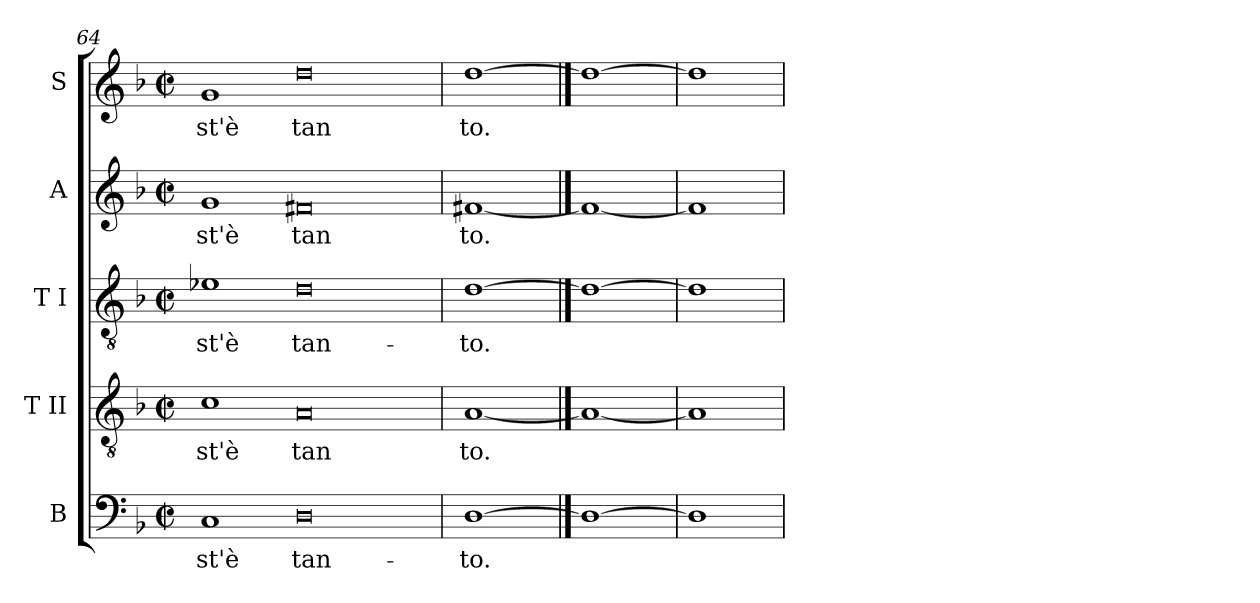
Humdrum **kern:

**kern	**text	**kern	**text	**kern	**text	**kern	**text	**kern	**text
*part5	*part5	*part4	*part4	*part3	*part3	*part2	*part2	*part1	*part1
*staff5	*staff5	*staff4	*staff4	*staff3	*staff3	*staff2	*staff2	*staff1	*staff1
*I"B	*	*I"T II	*	*I"T I	*	*I"A	*	*I"S	*
*clefF4	*	*clefGv2	*	*clefGv2	*	*clefG2	*	*clefG2	*
*k[b-]	*	*k[b-]	*	*k[b-]	*	*k[b-]	*	*k[b-]	*
*F:	*	*F:	*	*F:	*	*F:	*	*F:	*
*M2/2	*	*M2/2	*	*M2/2	*	*M2/2	*	*M2/2	*
*met(c|)	*	*met(c|)	*	*met(c|)	*	*met(c|)	*	*met(c|)	*
=64	=64	=64	=64	=64	=64	=64	=64	=64	=64
!	!LO:LY:b:cj	!	!LO:LY:b:cj	!	!LO:LY:b:cj	!	!LO:LY:b:cj	!	!LO:LY:b:cj
1C	-st'è	1c	st'è	1e-X	-st'è	1g	st'è	1g	st'è
!	!LO:LY:b:cj	!	!LO:LY:b:cj	!	!LO:LY:b:cj	!	!LO:LY:b:cj	!	!LO:LY:b:cj
0D	tan-	0A	tan	0d	tan-	0f#X	tan	0dd	tan
=65	=65	=65	=65	=65	=65	=65	=65	=65	=65
!	!LO:LY:b:cj	!	!LO:LY:b:cj	!	!LO:LY:b:cj	!	!LO:LY:b:cj	!	!LO:LY:b:cj
[1D	-to.	[1A	to.	[1d	-to.	[1f#X	to.	[1dd	to.
==66	==66	==66	==66	==66	==66	==66	==66	==66	==66
1D_	.	1A_	.	1d_	.	1f#_	.	1dd_	.
=67	=67	=67	=67	=67	=67	=67	=67	=67	=67
1D]	.	1A]	.	1d]	.	1f#]	.	1dd]	.
=	=	=	=	=	=	=	=	=	=
*-	*-	*-	*-	*-	*-	*-	*-	*-	*-
